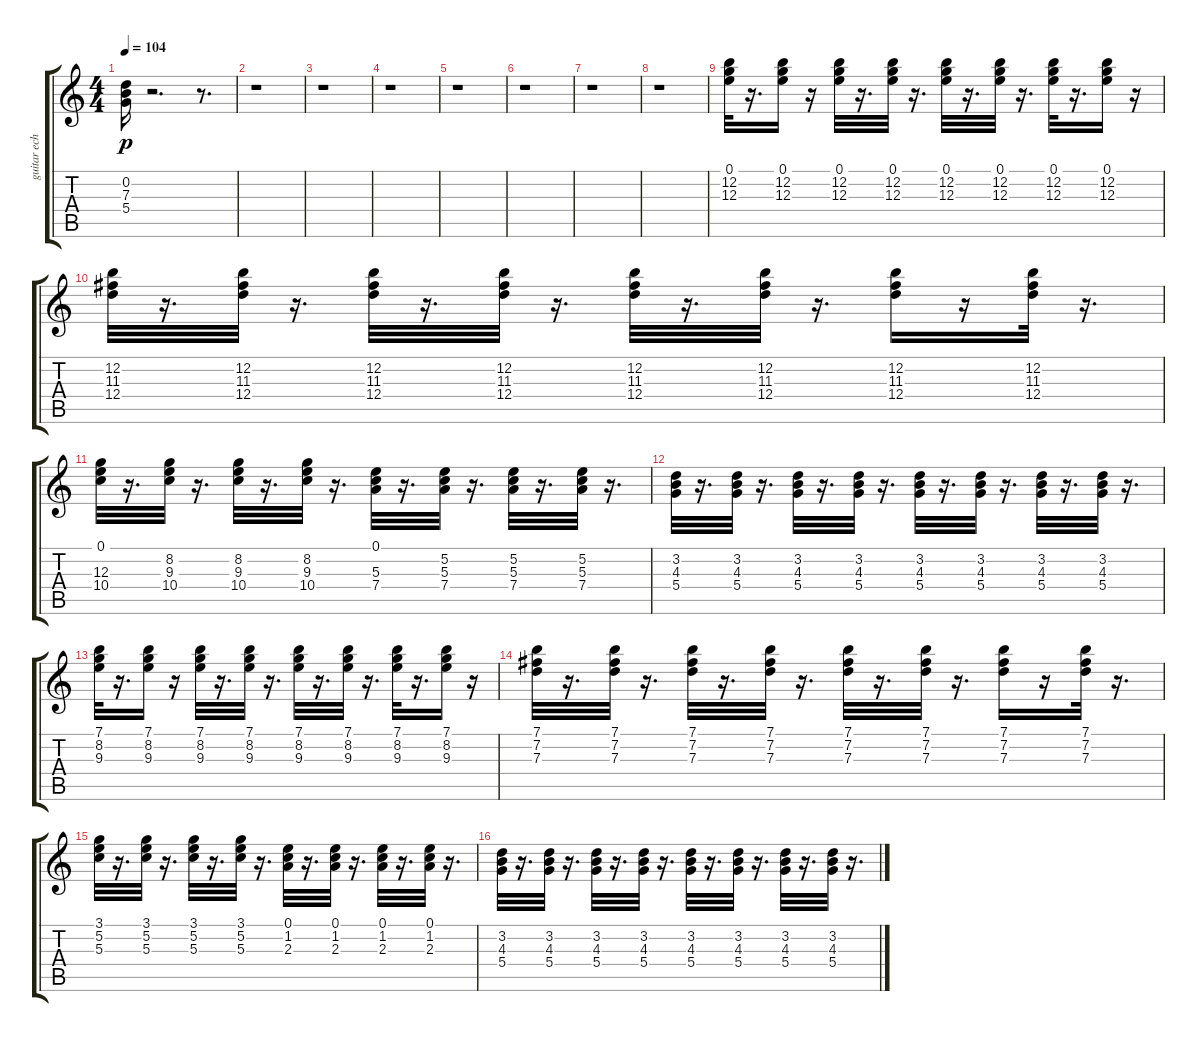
\track ("guitar echo" "guitar ech") {instrument acousticbass}
\staff {score tabs}
\tuning (E4 B3 G3 D3 A2 E2) {hide}
\ts (4 4)
\tempo 104
\clef g2
\ks c
(0.2 7.3 5.4).16{dy p} r.2{d} r.8{d} |
r.1 |
r.1 |
r.1 |
r.1 |
r.1 |
r.1 |
r.1 |
(0.1 12.2 12.3).32{volume 16} r.16{d} (0.1 12.2 12.3).16 r.16 (0.1 12.2 12.3).32 r.16{d} (0.1 12.2 12.3).32 r.16{d} (0.1 12.2 12.3).32 r.16{d} (0.1 12.2 12.3).32 r.16{d} (0.1 12.2 12.3).32 r.16{d} (0.1 12.2 12.3).16 r.16 |
(12.2 11.3 12.4).32 r.16{d} (12.2 11.3 12.4).32 r.16{d} (12.2 11.3 12.4).32 r.16{d} (12.2 11.3 12.4).32 r.16{d} (12.2 11.3 12.4).32 r.16{d} (12.2 11.3 12.4).32 r.16{d} (12.2 11.3 12.4).16 r.16 (12.2 11.3 12.4).32 r.16{d} |
(0.1 12.3 10.4).32 r.16{d} (8.2 9.3 10.4).32 r.16{d} (8.2 9.3 10.4).32 r.16{d} (8.2 9.3 10.4).32 r.16{d} (0.1 5.3 7.4).32 r.16{d} (5.2 5.3 7.4).32 r.16{d} (5.2 5.3 7.4).32 r.16{d} (5.2 5.3 7.4).32 r.16{d} |
(3.2 4.3 5.4).32 r.16{d} (3.2 4.3 5.4).32 r.16{d} (3.2 4.3 5.4).32 r.16{d} (3.2 4.3 5.4).32 r.16{d} (3.2 4.3 5.4).32 r.16{d} (3.2 4.3 5.4).32 r.16{d} (3.2 4.3 5.4).32 r.16{d} (3.2 4.3 5.4).32 r.16{d} |
(7.1 8.2 9.3).32 r.16{d} (7.1 8.2 9.3).16 r.16 (7.1 8.2 9.3).32 r.16{d} (7.1 8.2 9.3).32 r.16{d} (7.1 8.2 9.3).32 r.16{d} (7.1 8.2 9.3).32 r.16{d} (7.1 8.2 9.3).32 r.16{d} (7.1 8.2 9.3).16 r.16 |
(7.1 7.2 7.3).32 r.16{d} (7.1 7.2 7.3).32 r.16{d} (7.1 7.2 7.3).32 r.16{d} (7.1 7.2 7.3).32 r.16{d} (7.1 7.2 7.3).32 r.16{d} (7.1 7.2 7.3).32 r.16{d} (7.1 7.2 7.3).16 r.16 (7.1 7.2 7.3).32 r.16{d} |
(3.1 5.2 5.3).32 r.16{d} (3.1 5.2 5.3).32 r.16{d} (3.1 5.2 5.3).32 r.16{d} (3.1 5.2 5.3).32 r.16{d} (0.1 1.2 2.3).32 r.16{d} (0.1 1.2 2.3).32 r.16{d} (0.1 1.2 2.3).32 r.16{d} (0.1 1.2 2.3).32 r.16{d} |
(3.2 4.3 5.4).32 r.16{d} (3.2 4.3 5.4).32 r.16{d} (3.2 4.3 5.4).32 r.16{d} (3.2 4.3 5.4).32 r.16{d} (3.2 4.3 5.4).32 r.16{d} (3.2 4.3 5.4).32 r.16{d} (3.2 4.3 5.4).32 r.16{d} (3.2 4.3 5.4).32 r.16{d}
